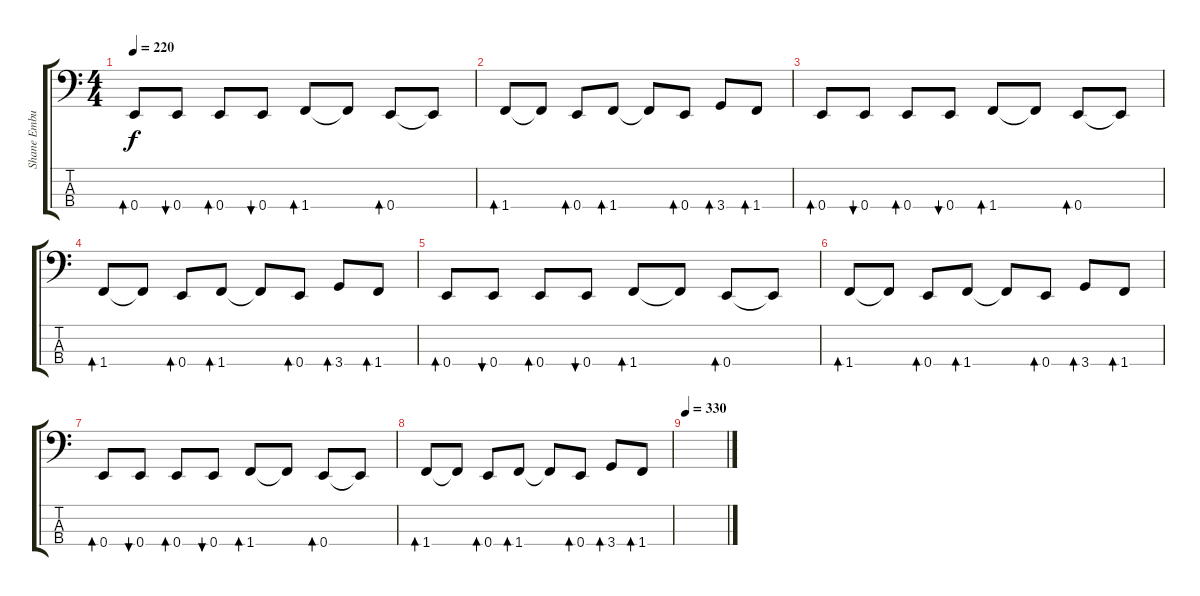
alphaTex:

\track ("Shane Embury" "Shane Embu") {instrument electricbassfinger}
\staff {score tabs}
\tuning (G2 D2 A1 E1) {hide}
\ts (4 4)
\tempo 220
\clef f4
\ks c
0.4.8{bd 240 dy f} 0.4.8{bu 240} 0.4.8{bd 240} 0.4.8{bu 240} 1.4.8{bd 240} 1.4{t}.8 0.4.8{bd 240} 0.4{t}.8 |
1.4.8{bd 240} 1.4{t}.8 0.4.8{bd 240} 1.4.8{bd 240} 1.4{t}.8 0.4.8{bd 240} 3.4.8{bd 240} 1.4.8{bd 240} |
0.4.8{bd 240} 0.4.8{bu 240} 0.4.8{bd 240} 0.4.8{bu 240} 1.4.8{bd 240} 1.4{t}.8 0.4.8{bd 240} 0.4{t}.8 |
1.4.8{bd 240} 1.4{t}.8 0.4.8{bd 240} 1.4.8{bd 240} 1.4{t}.8 0.4.8{bd 240} 3.4.8{bd 240} 1.4.8{bd 240} |
0.4.8{bd 240} 0.4.8{bu 240} 0.4.8{bd 240} 0.4.8{bu 240} 1.4.8{bd 240} 1.4{t}.8 0.4.8{bd 240} 0.4{t}.8 |
1.4.8{bd 240} 1.4{t}.8 0.4.8{bd 240} 1.4.8{bd 240} 1.4{t}.8 0.4.8{bd 240} 3.4.8{bd 240} 1.4.8{bd 240} |
0.4.8{bd 240} 0.4.8{bu 240} 0.4.8{bd 240} 0.4.8{bu 240} 1.4.8{bd 240} 1.4{t}.8 0.4.8{bd 240} 0.4{t}.8 |
1.4.8{bd 240} 1.4{t}.8 0.4.8{bd 240} 1.4.8{bd 240} 1.4{t}.8 0.4.8{bd 240} 3.4.8{bd 240} 1.4.8{bd 240} |
\tempo 330
